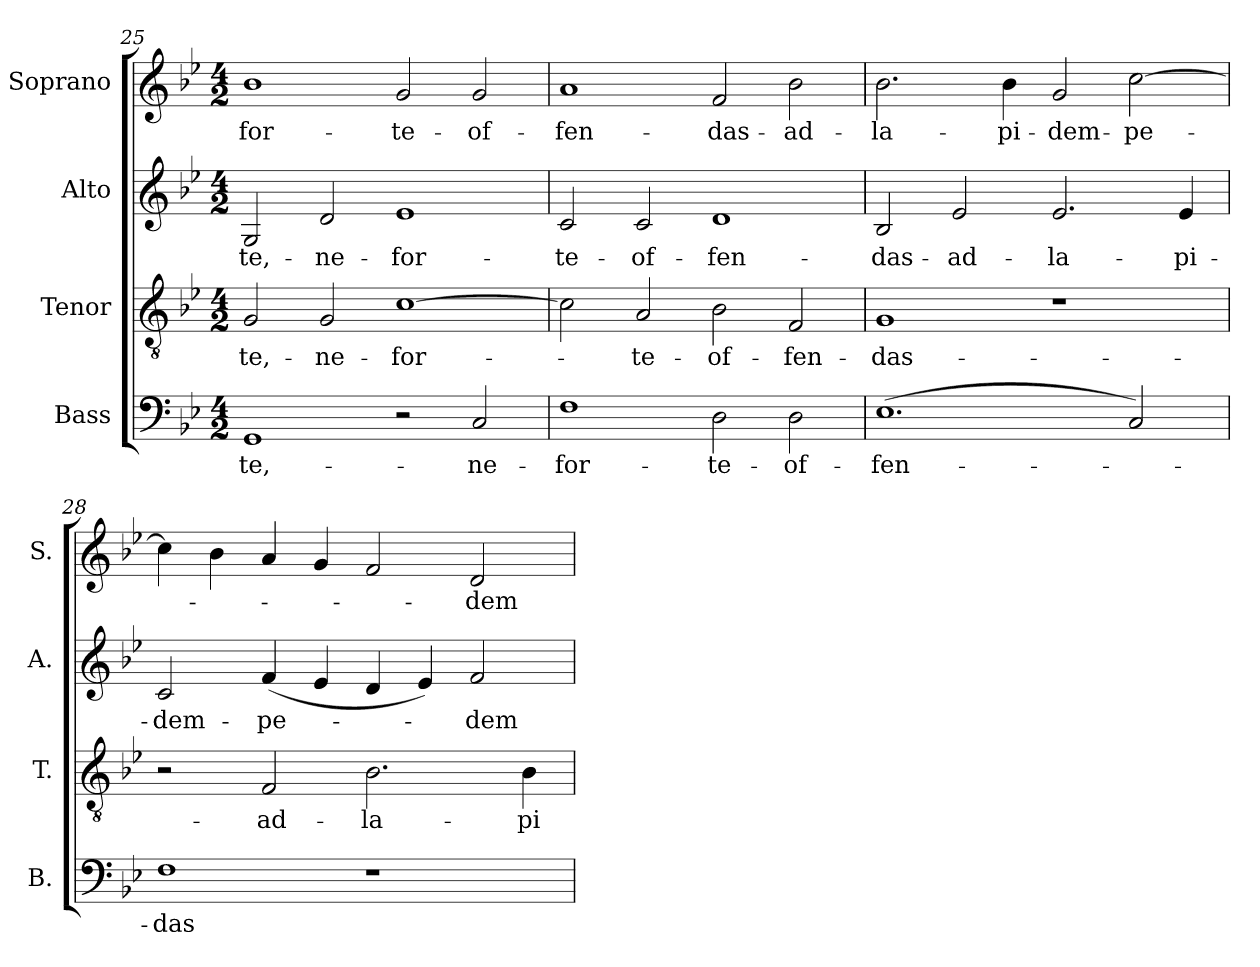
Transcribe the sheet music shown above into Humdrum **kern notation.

**kern	**text	**kern	**text	**kern	**text	**kern	**text
*part4	*part4	*part3	*part3	*part2	*part2	*part1	*part1
*staff4	*staff4	*staff3	*staff3	*staff2	*staff2	*staff1	*staff1
*I"Bass	*	*I"Tenor	*	*I"Alto	*	*I"Soprano	*
*I'B.	*	*I'T.	*	*I'A.	*	*I'S.	*
*clefF4	*	*clefGv2	*	*clefG2	*	*clefG2	*
*	*	*ITrd7c12	*	*	*	*	*
*k[b-e-]	*	*k[b-e-]	*	*k[b-e-]	*	*k[b-e-]	*
*B-:	*	*B-:	*	*B-:	*	*B-:	*
*M4/2	*	*M4/2	*	*M4/2	*	*M4/2	*
=25	=25	=25	=25	=25	=25	=25	=25
!	!LO:LY:b:color=#000000	!	!	!	!	!	!
!	!	!	!LO:LY:b:color=#000000	!	!	!	!
!	!	!	!	!	!LO:LY:b:color=#000000	!	!
!	!	!	!	!	!	!	!LO:LY:b:color=#000000
1GGi	-te,-	2GGi/	-te,-	2Gi/	-te,-	1b-i	-for-
!	!	!	!LO:LY:b:color=#000000	!	!	!	!
!	!	!	!	!	!LO:LY:b:color=#000000	!	!
.	.	2GGi/	-ne-	2di/	-ne-	.	.
!	!	!	!LO:LY:b:color=#000000	!	!	!	!
!	!	!	!	!	!LO:LY:b:color=#000000	!	!
!	!	!	!	!	!	!	!LO:LY:b:color=#000000
2r	.	[1Ci	-for-	1e-i	-for-	2gi/	-te-
!	!LO:LY:b:color=#000000	!	!	!	!	!	!
!	!	!	!	!	!	!	!LO:LY:b:color=#000000
2Ci/	-ne-	.	.	.	.	2gi/	-of-
=26	=26	=26	=26	=26	=26	=26	=26
!	!LO:LY:b:color=#000000	!	!	!	!	!	!
!	!	!	!	!	!LO:LY:b:color=#000000	!	!
!	!	!	!	!	!	!	!LO:LY:b:color=#000000
1Fi	-for-	2Ci\]	.	2ci/	-te-	1ai	-fen-
!	!	!	!LO:LY:b:color=#000000	!	!	!	!
!	!	!	!	!	!LO:LY:b:color=#000000	!	!
.	.	2AAi/	-te-	2ci/	-of-	.	.
!	!LO:LY:b:color=#000000	!	!	!	!	!	!
!	!	!	!LO:LY:b:color=#000000	!	!	!	!
!	!	!	!	!	!LO:LY:b:color=#000000	!	!
!	!	!	!	!	!	!	!LO:LY:b:color=#000000
2Di\	-te-	2BB-i\	-of-	1di	-fen-	2fi/	-das-
!	!LO:LY:b:color=#000000	!	!	!	!	!	!
!	!	!	!LO:LY:b:color=#000000	!	!	!	!
!	!	!	!	!	!	!	!LO:LY:b:color=#000000
2Di\	-of-	2FFi/	-fen-	.	.	2b-i\	-ad-
=27	=27	=27	=27	=27	=27	=27	=27
!	!LO:LY:b:color=#000000	!	!	!	!	!	!
!	!	!	!LO:LY:b:color=#000000	!	!	!	!
!	!	!	!	!	!LO:LY:b:color=#000000	!	!
!	!	!	!	!	!	!	!LO:LY:b:color=#000000
(1.E-i	-fen-	1GGi	-das-	2B-i/	-das-	2.b-i\	-la-
!	!	!	!	!	!LO:LY:b:color=#000000	!	!
.	.	.	.	2e-i/	-ad-	.	.
!	!	!	!	!	!	!	!LO:LY:b:color=#000000
.	.	.	.	.	.	4b-i\	-pi-
!	!	!	!	!	!LO:LY:b:color=#000000	!	!
!	!	!	!	!	!	!	!LO:LY:b:color=#000000
.	.	1r	.	2.e-i/	-la-	2gi/	-dem-
!	!	!	!	!	!	!	!LO:LY:b:color=#000000
2Ci/)	.	.	.	.	.	[2cci\	-pe-
!	!	!	!	!	!LO:LY:b:color=#000000	!	!
.	.	.	.	4e-i/	-pi-	.	.
!!LO:LB:g=z
=28	=28	=28	=28	=28	=28	=28	=28
!	!LO:LY:b:color=#000000	!	!	!	!	!	!
!	!	!	!	!	!LO:LY:b:color=#000000	!	!
1Fi	-das-	2r	.	2ci/	-dem-	4cci\]	.
.	.	.	.	.	.	4b-i\	.
!	!	!	!LO:LY:b:color=#000000	!	!	!	!
!	!	!	!	!	!LO:LY:b:color=#000000	!	!
.	.	2FFi/	-ad-	(4fi/	-pe-	4ai/	.
.	.	.	.	4e-i/	.	4gi/	.
!	!	!	!LO:LY:b:color=#000000	!	!	!	!
1r	.	2.BB-i\	-la-	4di/	.	2fi/	.
.	.	.	.	4e-i/)	.	.	.
!	!	!	!	!	!LO:LY:b:color=#000000	!	!
!	!	!	!	!	!	!	!LO:LY:b:color=#000000
.	.	.	.	2fi/	-dem-	2di/	-dem-
!	!	!	!LO:LY:b:color=#000000	!	!	!	!
.	.	4BB-i\	-pi-	.	.	.	.
=	=	=	=	=	=	=	=
*-	*-	*-	*-	*-	*-	*-	*-
